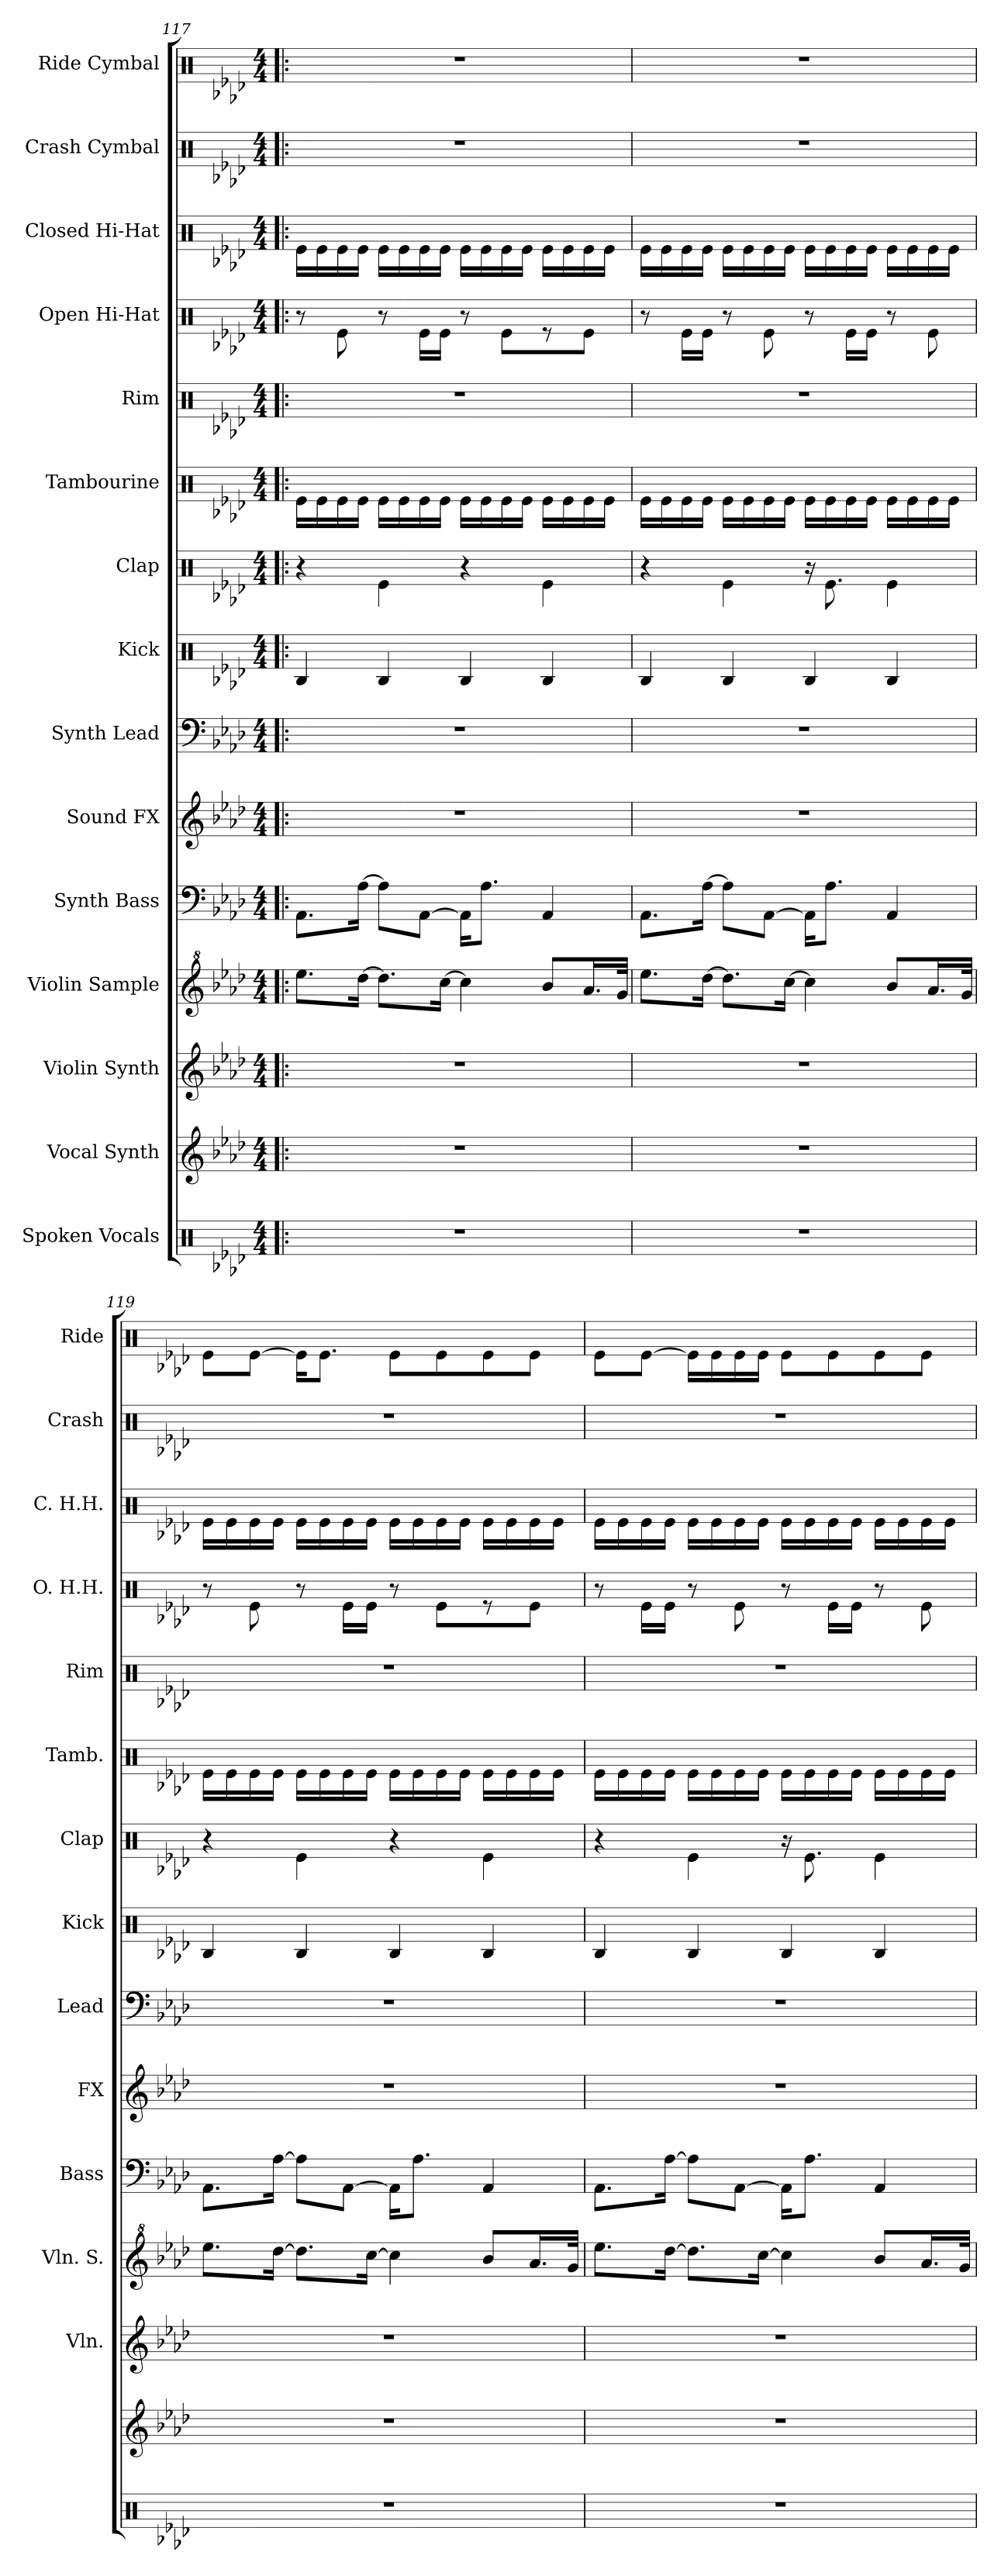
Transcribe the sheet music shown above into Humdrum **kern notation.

**kern	**kern	**kern	**kern	**kern	**kern	**kern	**kern	**kern	**kern	**kern	**kern	**kern	**kern	**kern
*part15	*part14	*part13	*part12	*part11	*part10	*part9	*part8	*part7	*part6	*part5	*part4	*part3	*part2	*part1
*staff15	*staff14	*staff13	*staff12	*staff11	*staff10	*staff9	*staff8	*staff7	*staff6	*staff5	*staff4	*staff3	*staff2	*staff1
*I"Spoken Vocals	*I"Vocal Synth	*I"Violin Synth	*I"Violin Sample	*I"Synth Bass	*I"Sound FX	*I"Synth Lead	*I"Kick	*I"Clap	*I"Tambourine	*I"Rim	*I"Open Hi-Hat	*I"Closed Hi-Hat	*I"Crash Cymbal	*I"Ride Cymbal
*	*	*I'Vln.	*I'Vln. S.	*I'Bass	*I'FX	*I'Lead	*I'Kick	*I'Clap	*I'Tamb.	*I'Rim	*I'O. H.H.	*I'C. H.H.	*I'Crash	*I'Ride
!!LO:LB:g=z
*clefX	*clefG2	*clefG2	*clefG^2	*clefF4	*clefG2	*clefF4	*clefX	*clefX	*clefX	*clefX	*clefX	*clefX	*clefX	*clefX
*k[b-e-a-d-]	*k[b-e-a-d-]	*k[b-e-a-d-]	*k[b-e-a-d-]	*k[b-e-a-d-]	*k[b-e-a-d-]	*k[b-e-a-d-]	*k[b-e-a-d-]	*k[b-e-a-d-]	*k[b-e-a-d-]	*k[b-e-a-d-]	*k[b-e-a-d-]	*k[b-e-a-d-]	*k[b-e-a-d-]	*k[b-e-a-d-]
*A-:	*A-:	*A-:	*A-:	*A-:	*A-:	*A-:	*A-:	*A-:	*A-:	*A-:	*A-:	*A-:	*A-:	*A-:
*M4/4	*M4/4	*M4/4	*M4/4	*M4/4	*M4/4	*M4/4	*M4/4	*M4/4	*M4/4	*M4/4	*M4/4	*M4/4	*M4/4	*M4/4
=117!|:	=117!|:	=117!|:	=117!|:	=117!|:	=117!|:	=117!|:	=117!|:	=117!|:	=117!|:	=117!|:	=117!|:	=117!|:	=117!|:	=117!|:
1r	1r	1r	8.eee-\L	8.AA-\L	1r	1r	4RB/	4r	16Re\LL	1r	8r	16Re\LL	1r	1r
.	.	.	.	.	.	.	.	.	16Re\	.	.	16Re\	.	.
.	.	.	.	.	.	.	.	.	16Re\	.	8Re\	16Re\	.	.
.	.	.	[16ddd-\Jk	[16A-\Jk	.	.	.	.	16Re\JJ	.	.	16Re\JJ	.	.
.	.	.	8.ddd-\L]	8A-\L]	.	.	4RB/	4Re\	16Re\LL	.	8r	16Re\LL	.	.
.	.	.	.	.	.	.	.	.	16Re\	.	.	16Re\	.	.
.	.	.	.	[8AA-\J	.	.	.	.	16Re\	.	16Re\LL	16Re\	.	.
.	.	.	[16ccc\Jk	.	.	.	.	.	16Re\JJ	.	16Re\JJ	16Re\JJ	.	.
.	.	.	4ccc\]	16AA-\KL]	.	.	4RB/	4r	16Re\LL	.	8r	16Re\LL	.	.
.	.	.	.	8.A-\J	.	.	.	.	16Re\	.	.	16Re\	.	.
.	.	.	.	.	.	.	.	.	16Re\	.	8Re\L	16Re\	.	.
.	.	.	.	.	.	.	.	.	16Re\JJ	.	.	16Re\JJ	.	.
.	.	.	8bb-/L	4AA-/	.	.	4RB/	4Re\	16Re\LL	.	8r	16Re\LL	.	.
.	.	.	.	.	.	.	.	.	16Re\	.	.	16Re\	.	.
.	.	.	16.aa-/L	.	.	.	.	.	16Re\	.	8Re\J	16Re\	.	.
.	.	.	.	.	.	.	.	.	16Re\JJ	.	.	16Re\JJ	.	.
.	.	.	32gg/JJk	.	.	.	.	.	.	.	.	.	.	.
=118	=118	=118	=118	=118	=118	=118	=118	=118	=118	=118	=118	=118	=118	=118
1r	1r	1r	8.eee-\L	8.AA-\L	1r	1r	4RB/	4r	16Re\LL	1r	8r	16Re\LL	1r	1r
.	.	.	.	.	.	.	.	.	16Re\	.	.	16Re\	.	.
.	.	.	.	.	.	.	.	.	16Re\	.	16Re\LL	16Re\	.	.
.	.	.	[16ddd-\Jk	[16A-\Jk	.	.	.	.	16Re\JJ	.	16Re\JJ	16Re\JJ	.	.
.	.	.	8.ddd-\L]	8A-\L]	.	.	4RB/	4Re\	16Re\LL	.	8r	16Re\LL	.	.
.	.	.	.	.	.	.	.	.	16Re\	.	.	16Re\	.	.
.	.	.	.	[8AA-\J	.	.	.	.	16Re\	.	8Re\	16Re\	.	.
.	.	.	[16ccc\Jk	.	.	.	.	.	16Re\JJ	.	.	16Re\JJ	.	.
.	.	.	4ccc\]	16AA-\KL]	.	.	4RB/	16r	16Re\LL	.	8r	16Re\LL	.	.
.	.	.	.	8.A-\J	.	.	.	8.Re\	16Re\	.	.	16Re\	.	.
.	.	.	.	.	.	.	.	.	16Re\	.	16Re\LL	16Re\	.	.
.	.	.	.	.	.	.	.	.	16Re\JJ	.	16Re\JJ	16Re\JJ	.	.
.	.	.	8bb-/L	4AA-/	.	.	4RB/	4Re\	16Re\LL	.	8r	16Re\LL	.	.
.	.	.	.	.	.	.	.	.	16Re\	.	.	16Re\	.	.
.	.	.	16.aa-/L	.	.	.	.	.	16Re\	.	8Re\	16Re\	.	.
.	.	.	.	.	.	.	.	.	16Re\JJ	.	.	16Re\JJ	.	.
.	.	.	32gg/JJk	.	.	.	.	.	.	.	.	.	.	.
=119	=119	=119	=119	=119	=119	=119	=119	=119	=119	=119	=119	=119	=119	=119
1r	1r	1r	8.eee-\L	8.AA-\L	1r	1r	4RB/	4r	16Re\LL	1r	8r	16Re\LL	1r	8Re\L
.	.	.	.	.	.	.	.	.	16Re\	.	.	16Re\	.	.
.	.	.	.	.	.	.	.	.	16Re\	.	8Re\	16Re\	.	[8Re\J
.	.	.	[16ddd-\Jk	[16A-\Jk	.	.	.	.	16Re\JJ	.	.	16Re\JJ	.	.
.	.	.	8.ddd-\L]	8A-\L]	.	.	4RB/	4Re\	16Re\LL	.	8r	16Re\LL	.	16Re\KL]
.	.	.	.	.	.	.	.	.	16Re\	.	.	16Re\	.	8.Re\J
.	.	.	.	[8AA-\J	.	.	.	.	16Re\	.	16Re\LL	16Re\	.	.
.	.	.	[16ccc\Jk	.	.	.	.	.	16Re\JJ	.	16Re\JJ	16Re\JJ	.	.
.	.	.	4ccc\]	16AA-\KL]	.	.	4RB/	4r	16Re\LL	.	8r	16Re\LL	.	8Re\L
.	.	.	.	8.A-\J	.	.	.	.	16Re\	.	.	16Re\	.	.
.	.	.	.	.	.	.	.	.	16Re\	.	8Re\L	16Re\	.	8Re\
.	.	.	.	.	.	.	.	.	16Re\JJ	.	.	16Re\JJ	.	.
.	.	.	8bb-/L	4AA-/	.	.	4RB/	4Re\	16Re\LL	.	8r	16Re\LL	.	8Re\
.	.	.	.	.	.	.	.	.	16Re\	.	.	16Re\	.	.
.	.	.	16.aa-/L	.	.	.	.	.	16Re\	.	8Re\J	16Re\	.	8Re\J
.	.	.	.	.	.	.	.	.	16Re\JJ	.	.	16Re\JJ	.	.
.	.	.	32gg/JJk	.	.	.	.	.	.	.	.	.	.	.
=120	=120	=120	=120	=120	=120	=120	=120	=120	=120	=120	=120	=120	=120	=120
1r	1r	1r	8.eee-\L	8.AA-\L	1r	1r	4RB/	4r	16Re\LL	1r	8r	16Re\LL	1r	8Re\L
.	.	.	.	.	.	.	.	.	16Re\	.	.	16Re\	.	.
.	.	.	.	.	.	.	.	.	16Re\	.	16Re\LL	16Re\	.	[8Re\J
.	.	.	[16ddd-\Jk	[16A-\Jk	.	.	.	.	16Re\JJ	.	16Re\JJ	16Re\JJ	.	.
.	.	.	8.ddd-\L]	8A-\L]	.	.	4RB/	4Re\	16Re\LL	.	8r	16Re\LL	.	16Re\LL]
.	.	.	.	.	.	.	.	.	16Re\	.	.	16Re\	.	16Re\
.	.	.	.	[8AA-\J	.	.	.	.	16Re\	.	8Re\	16Re\	.	16Re\
.	.	.	[16ccc\Jk	.	.	.	.	.	16Re\JJ	.	.	16Re\JJ	.	16Re\JJ
.	.	.	4ccc\]	16AA-\KL]	.	.	4RB/	16r	16Re\LL	.	8r	16Re\LL	.	8Re\L
.	.	.	.	8.A-\J	.	.	.	8.Re\	16Re\	.	.	16Re\	.	.
.	.	.	.	.	.	.	.	.	16Re\	.	16Re\LL	16Re\	.	8Re\
.	.	.	.	.	.	.	.	.	16Re\JJ	.	16Re\JJ	16Re\JJ	.	.
.	.	.	8bb-/L	4AA-/	.	.	4RB/	4Re\	16Re\LL	.	8r	16Re\LL	.	8Re\
.	.	.	.	.	.	.	.	.	16Re\	.	.	16Re\	.	.
.	.	.	16.aa-/L	.	.	.	.	.	16Re\	.	8Re\	16Re\	.	8Re\J
.	.	.	.	.	.	.	.	.	16Re\JJ	.	.	16Re\JJ	.	.
.	.	.	32gg/JJk	.	.	.	.	.	.	.	.	.	.	.
=	=	=	=	=	=	=	=	=	=	=	=	=	=	=
*-	*-	*-	*-	*-	*-	*-	*-	*-	*-	*-	*-	*-	*-	*-
